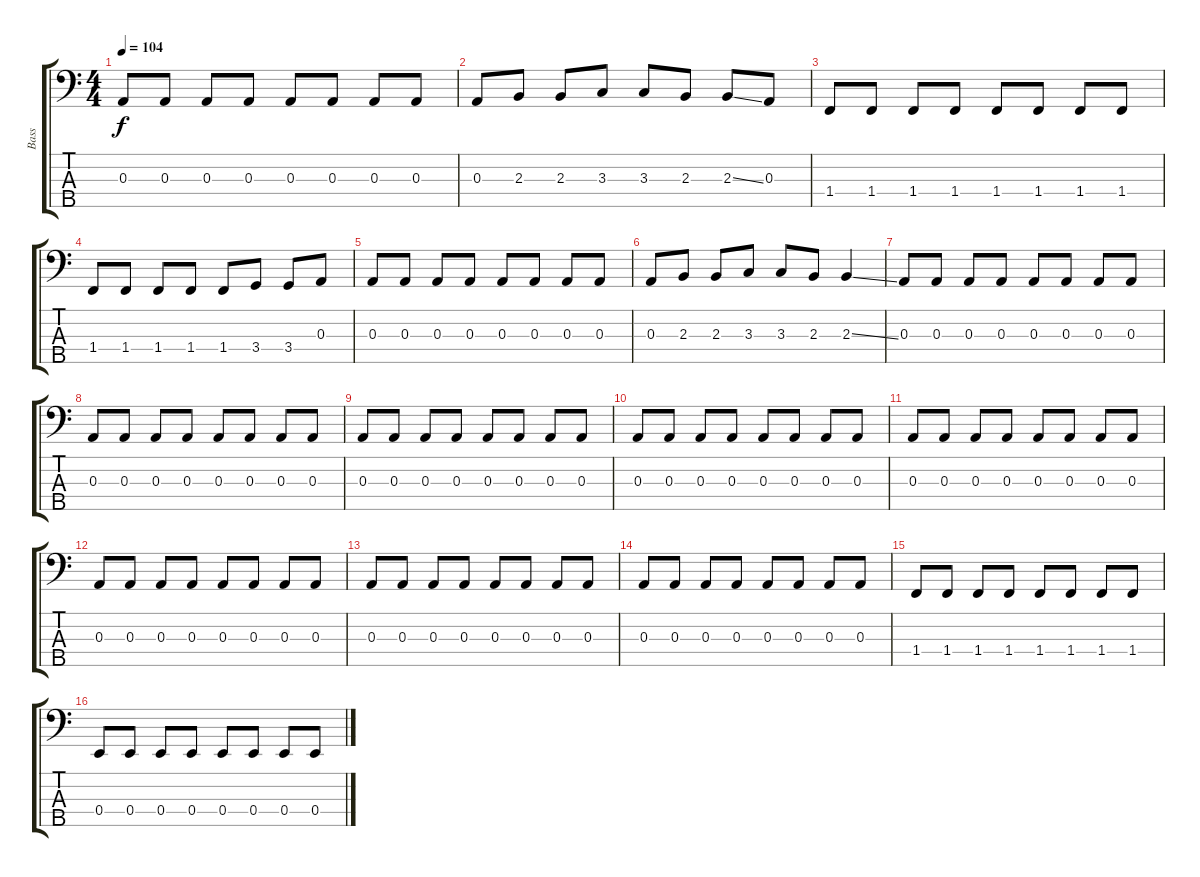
\track ("Bass" "Bass") {instrument electricbassfinger}
\staff {score tabs}
\tuning (G2 D2 A1 E1 B0) {hide}
\ts (4 4)
\tempo 104
\clef f4
\ks c
0.3.8{dy f} 0.3.8 0.3.8 0.3.8 0.3.8 0.3.8 0.3.8 0.3.8 |
0.3.8 2.3.8 2.3.8 3.3.8 3.3.8 2.3.8 2.3{ss}.8 0.3.8 |
1.4.8 1.4.8 1.4.8 1.4.8 1.4.8 1.4.8 1.4.8 1.4.8 |
1.4.8 1.4.8 1.4.8 1.4.8 1.4.8 3.4.8 3.4.8 0.3.8 |
0.3.8 0.3.8 0.3.8 0.3.8 0.3.8 0.3.8 0.3.8 0.3.8 |
0.3.8 2.3.8 2.3.8 3.3.8 3.3.8 2.3.8 2.3{ss}.4 |
0.3.8 0.3.8 0.3.8 0.3.8 0.3.8 0.3.8 0.3.8 0.3.8 |
0.3.8 0.3.8 0.3.8 0.3.8 0.3.8 0.3.8 0.3.8 0.3.8 |
0.3.8 0.3.8 0.3.8 0.3.8 0.3.8 0.3.8 0.3.8 0.3.8 |
0.3.8 0.3.8 0.3.8 0.3.8 0.3.8 0.3.8 0.3.8 0.3.8 |
0.3.8 0.3.8 0.3.8 0.3.8 0.3.8 0.3.8 0.3.8 0.3.8 |
0.3.8 0.3.8 0.3.8 0.3.8 0.3.8 0.3.8 0.3.8 0.3.8 |
0.3.8 0.3.8 0.3.8 0.3.8 0.3.8 0.3.8 0.3.8 0.3.8 |
0.3.8 0.3.8 0.3.8 0.3.8 0.3.8 0.3.8 0.3.8 0.3.8 |
1.4.8 1.4.8 1.4.8 1.4.8 1.4.8 1.4.8 1.4.8 1.4.8 |
0.4.8 0.4.8 0.4.8 0.4.8 0.4.8 0.4.8 0.4.8 0.4.8
